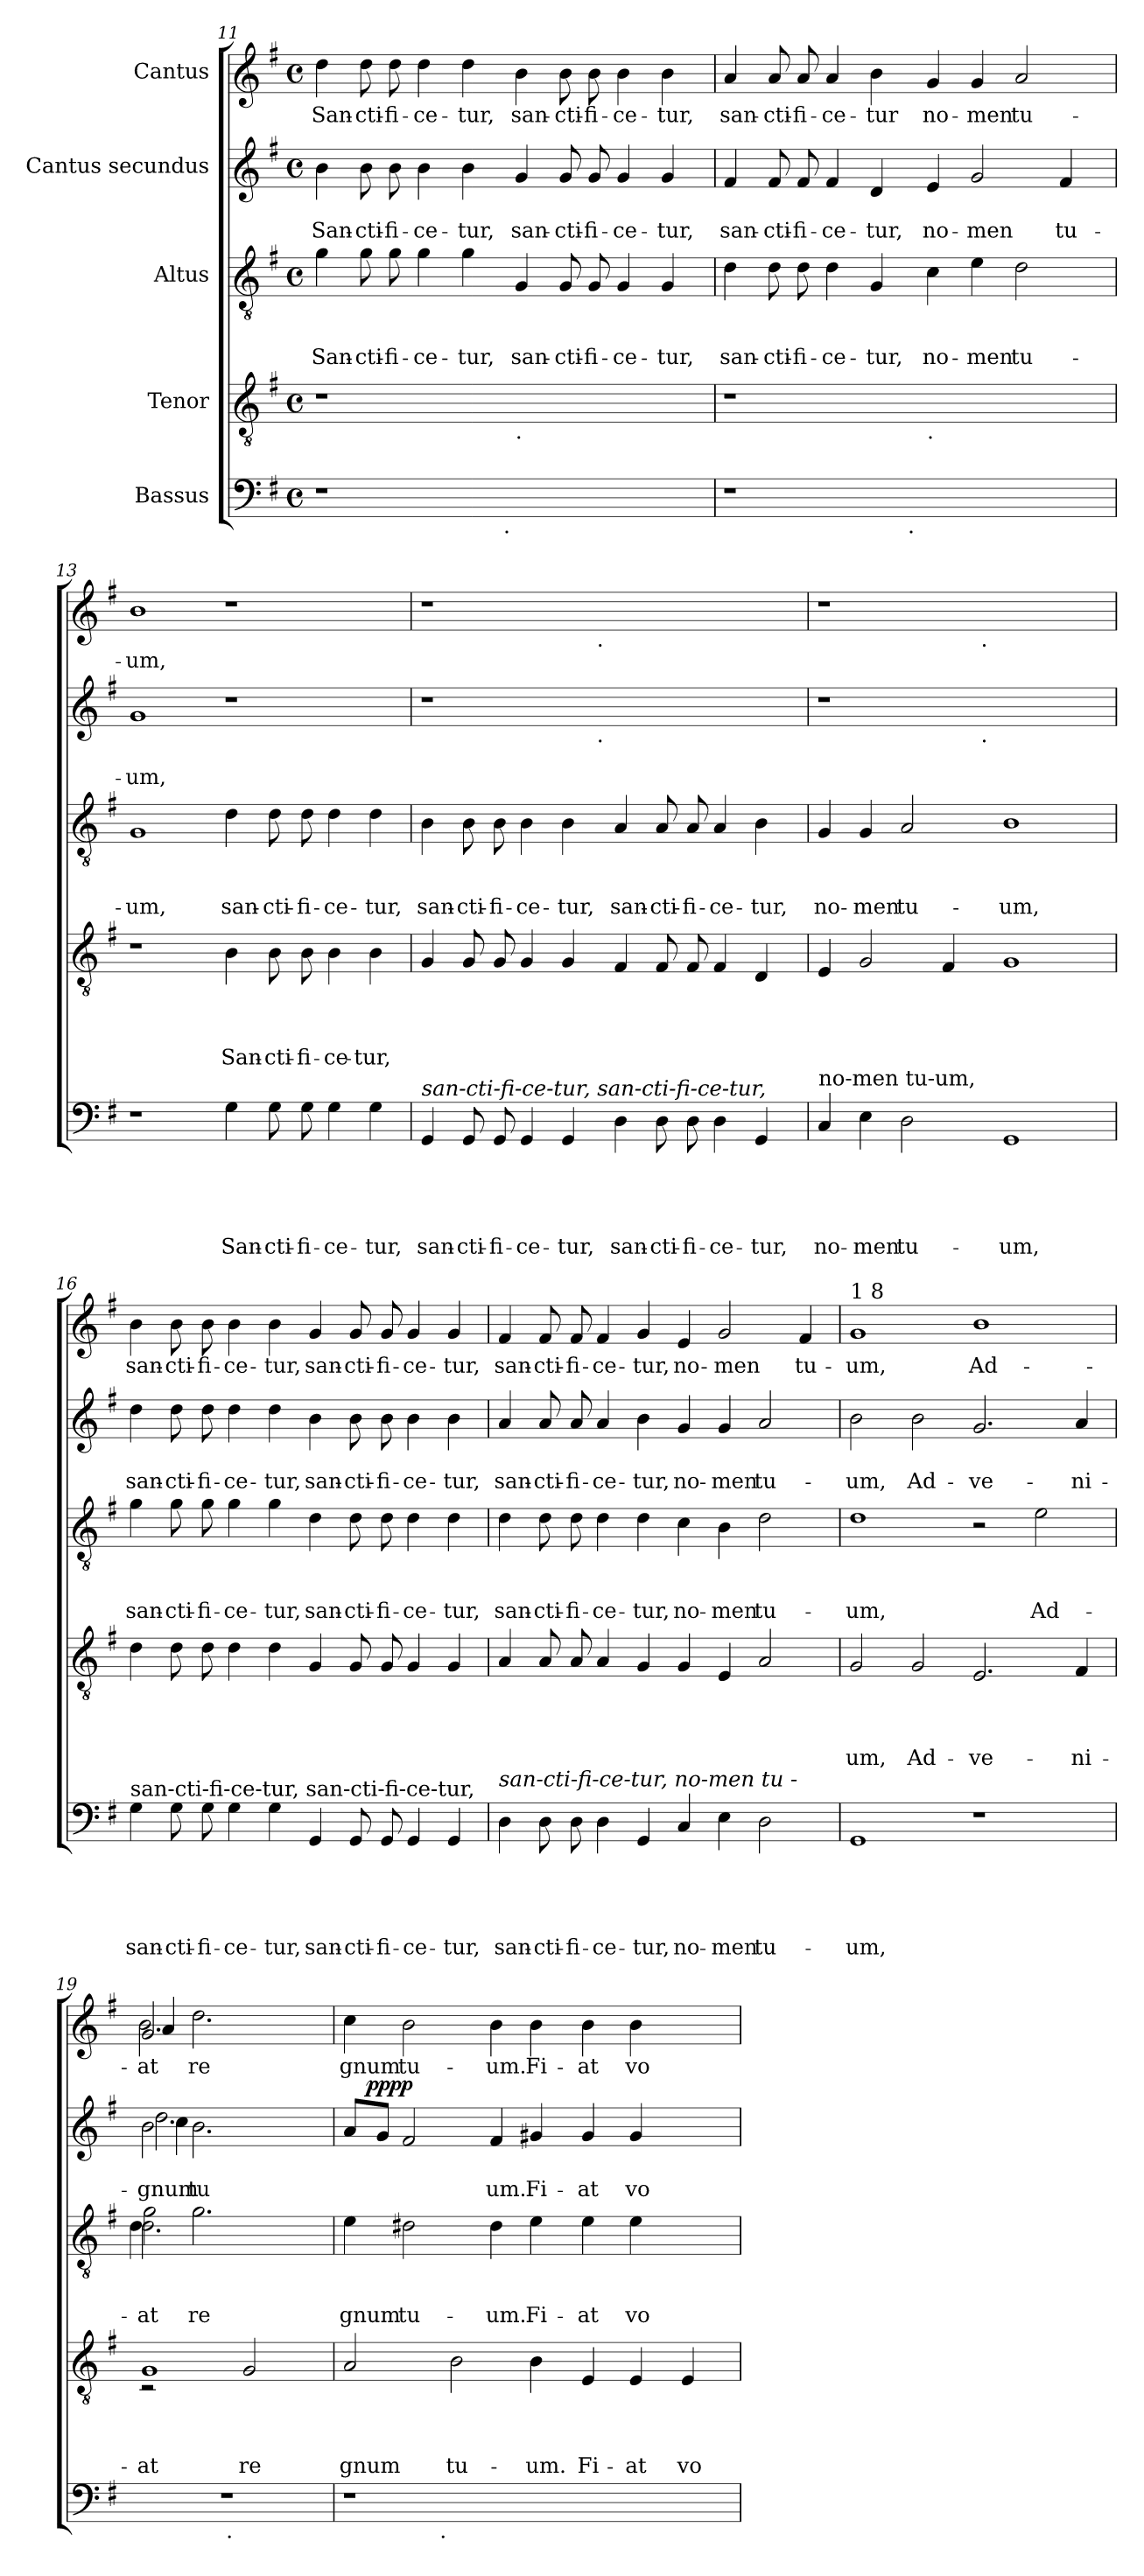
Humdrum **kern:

**kern	**text	**text	**text	**text	**text	**kern	**text	**text	**text	**text	**kern	**text	**text	**text	**kern	**text	**text	**dynam	**kern	**text
*part5	*part5	*part5	*part5	*part5	*part5	*part4	*part4	*part4	*part4	*part4	*part3	*part3	*part3	*part3	*part2	*part2	*part2	*part2	*part1	*part1
*staff5	*staff5	*staff5	*staff5	*staff5	*staff5	*staff4	*staff4	*staff4	*staff4	*staff4	*staff3	*staff3	*staff3	*staff3	*staff2	*staff2	*staff2	*staff2	*staff1	*staff1
*I"Bassus	*	*	*	*	*	*I"Tenor	*	*	*	*	*I"Altus	*	*	*	*I"Cantus secundus	*	*	*	*I"Cantus	*
*clefF4	*	*	*	*	*	*clefGv2	*	*	*	*	*clefGv2	*	*	*	*clefG2	*	*	*	*clefG2	*
*k[f#]	*	*	*	*	*	*k[f#]	*	*	*	*	*k[f#]	*	*	*	*k[f#]	*	*	*	*k[f#]	*
*G:	*	*	*	*	*	*G:	*	*	*	*	*G:	*	*	*	*G:	*	*	*	*G:	*
*M4/4	*	*	*	*	*	*M4/4	*	*	*	*	*M4/4	*	*	*	*M4/4	*	*	*	*M4/4	*
*met(c)	*	*	*	*	*	*met(c)	*	*	*	*	*met(c)	*	*	*	*met(c)	*	*	*	*met(c)	*
=11	=11	=11	=11	=11	=11	=11	=11	=11	=11	=11	=11	=11	=11	=11	=11	=11	=11	=11	=11	=11
!	!	!	!	!	!	!	!	!	!	!	!	!	!	!LO:LY:b	!	!	!LO:LY:b	!	!	!LO:LY:b
*^	*	*	*	*	*	*	*	*	*	*	*	*	*	*	*	*	*	*	*	*
1r	2ryy	.	.	.	.	.	1r	.	.	.	.	4g\	.	.	San-	4b\	.	San-	.	4dd\	San-
!	!	!	!	!	!	!	!	!	!	!	!	!	!	!	!LO:LY:b	!	!	!LO:LY:b	!	!	!LO:LY:b
.	.	.	.	.	.	.	.	.	.	.	.	8g\	.	.	-cti-	8b\	.	-cti-	.	8dd\	-cti-
!	!	!	!	!	!	!	!	!	!	!	!	!	!	!	!LO:LY:b	!	!	!LO:LY:b	!	!	!LO:LY:b
.	.	.	.	.	.	.	.	.	.	.	.	8g\	.	.	-fi-	8b\	.	-fi-	.	8dd\	-fi-
!	!	!	!	!	!	!	!	!	!	!	!	!	!	!	!LO:LY:b	!	!	!LO:LY:b	!	!	!LO:LY:b
.	4...ryy	.	.	.	.	.	.	.	.	.	.	4g\	.	.	-ce-	4b\	.	-ce-	.	4dd\	-ce-
!	!	!	!	!	!	!	!	!	!	!	!	!	!	!	!LO:LY:b:rj	!	!	!LO:LY:b:rj	!	!	!LO:LY:b:rj
.	.	.	.	.	.	.	.	.	.	.	.	4g\	.	.	-tur,	4b\	.	-tur,	.	4dd\	-tur,
!	!LO:TX:b:t=.	!	!	!	!	!	!	!	!	!	!	!	!	!	!	!	!	!	!	!	!
.	1ryy	.	.	.	.	.	.	.	.	.	.	.	.	.	.	.	.	.	.	.	.
!	!	!	!	!	!	!	!LO:TX:b:t=.	!	!	!	!	!	!	!	!	!	!	!	!	!	!
!	!	!	!	!	!	!	!	!	!	!	!	!	!	!	!LO:LY:b	!	!	!LO:LY:b	!	!	!LO:LY:b
1ryy	.	.	.	.	.	.	1ryy	.	.	.	.	4G/	.	.	san-	4g/	.	san-	.	4b\	san-
!	!	!	!	!	!	!	!	!	!	!	!	!	!	!	!LO:LY:b	!	!	!LO:LY:b	!	!	!LO:LY:b
.	.	.	.	.	.	.	.	.	.	.	.	8G/	.	.	-cti-	8g/	.	-cti-	.	8b\	-cti-
!	!	!	!	!	!	!	!	!	!	!	!	!	!	!	!LO:LY:b:rj	!	!	!LO:LY:b:rj	!	!	!LO:LY:b:rj
.	.	.	.	.	.	.	.	.	.	.	.	8G/	.	.	-fi-	8g/	.	-fi-	.	8b\	-fi-
!	!	!	!	!	!	!	!	!	!	!	!	!	!	!	!LO:LY:b	!	!	!LO:LY:b	!	!	!LO:LY:b
.	.	.	.	.	.	.	.	.	.	.	.	4G/	.	.	-ce-	4g/	.	-ce-	.	4b\	-ce-
!	!	!	!	!	!	!	!	!	!	!	!	!	!	!	!LO:LY:b:rj	!	!	!LO:LY:b:rj	!	!	!LO:LY:b:rj
.	.	.	.	.	.	.	.	.	.	.	.	4G/	.	.	-tur,	4g/	.	-tur,	.	4b\	-tur,
.	32ryy	.	.	.	.	.	.	.	.	.	.	.	.	.	.	.	.	.	.	.	.
=12	=12	=12	=12	=12	=12	=12	=12	=12	=12	=12	=12	=12	=12	=12	=12	=12	=12	=12	=12	=12	=12
!	!	!	!	!	!	!	!	!	!	!	!	!	!	!	!LO:LY:b	!	!	!LO:LY:b	!	!	!LO:LY:b
1r	2...ryy	.	.	.	.	.	1r	.	.	.	.	4d\	.	.	san-	4f#/	.	san-	.	4a/	san-
!	!	!	!	!	!	!	!	!	!	!	!	!	!	!	!LO:LY:b	!	!	!LO:LY:b	!	!	!LO:LY:b
.	.	.	.	.	.	.	.	.	.	.	.	8d\	.	.	-cti-	8f#/	.	-cti-	.	8a/	-cti-
!	!	!	!	!	!	!	!	!	!	!	!	!	!	!	!LO:LY:b:rj	!	!	!LO:LY:b:rj	!	!	!LO:LY:b:rj
.	.	.	.	.	.	.	.	.	.	.	.	8d\	.	.	-fi-	8f#/	.	-fi-	.	8a/	-fi-
!	!	!	!	!	!	!	!	!	!	!	!	!	!	!	!LO:LY:b	!	!	!LO:LY:b	!	!	!LO:LY:b
.	.	.	.	.	.	.	.	.	.	.	.	4d\	.	.	-ce-	4f#/	.	-ce-	.	4a/	-ce-
!	!	!	!	!	!	!	!	!	!	!	!	!	!	!	!LO:LY:b:rj	!	!	!LO:LY:b:rj	!	!	!LO:LY:b:rj
.	.	.	.	.	.	.	.	.	.	.	.	4G/	.	.	-tur,	4d/	.	-tur,	.	4b\	-tur
!	!LO:TX:b:t=.	!	!	!	!	!	!	!	!	!	!	!	!	!	!	!	!	!	!	!	!
.	1ryy	.	.	.	.	.	.	.	.	.	.	.	.	.	.	.	.	.	.	.	.
!	!	!	!	!	!	!	!LO:TX:b:t=.	!	!	!	!	!	!	!	!	!	!	!	!	!	!
!	!	!	!	!	!	!	!	!	!	!	!	!	!	!	!LO:LY:b	!	!	!LO:LY:b	!	!	!LO:LY:b
1ryy	.	.	.	.	.	.	1ryy	.	.	.	.	4c\	.	.	no-	4e/	.	no-	.	4g/	no-
!	!	!	!	!	!	!	!	!	!	!	!	!	!	!	!LO:LY:b	!	!	!LO:LY:b	!	!	!LO:LY:b
.	.	.	.	.	.	.	.	.	.	.	.	4e\	.	.	-men	2g/	.	-men	.	4g/	-men
!	!	!	!	!	!	!	!	!	!	!	!	!	!	!	!LO:LY:b	!	!	!	!	!	!LO:LY:b
.	.	.	.	.	.	.	.	.	.	.	.	2d\	.	.	tu-	.	.	.	.	2a/	tu-
!	!	!	!	!	!	!	!	!	!	!	!	!	!	!	!	!	!	!LO:LY:b	!	!	!
.	.	.	.	.	.	.	.	.	.	.	.	.	.	.	.	4f#/	.	tu-	.	.	.
.	16ryy	.	.	.	.	.	.	.	.	.	.	.	.	.	.	.	.	.	.	.	.
=13	=13	=13	=13	=13	=13	=13	=13	=13	=13	=13	=13	=13	=13	=13	=13	=13	=13	=13	=13	=13	=13
!	!	!	!	!	!	!	!	!	!	!	!	!	!	!	!LO:LY:b	!	!	!LO:LY:b	!	!	!LO:LY:b
*v	*v	*	*	*	*	*	*	*	*	*	*	*	*	*	*	*	*	*	*	*	*
1r	.	.	.	.	.	1r	.	.	.	.	1G	.	.	-um,	1g	.	-um,	.	1b	-um,
!	!	!	!	!	!LO:LY:b	!	!	!	!	!LO:LY:b	!	!	!	!LO:LY:b	!	!	!	!	!	!
4G\	.	.	.	.	San-	4B\	.	.	.	San-	4d\	.	.	san-	1r	.	.	.	1r	.
!	!	!	!	!	!LO:LY:b	!	!	!	!	!LO:LY:b	!	!	!	!LO:LY:b	!	!	!	!	!	!
8G\	.	.	.	.	-cti-	8B\	.	.	.	-cti-	8d\	.	.	-cti-	.	.	.	.	.	.
!	!	!	!	!	!LO:LY:b	!	!	!	!	!LO:LY:b	!	!	!	!LO:LY:b	!	!	!	!	!	!
8G\	.	.	.	.	-fi-	8B\	.	.	.	-fi-	8d\	.	.	-fi-	.	.	.	.	.	.
!	!	!	!	!	!LO:LY:b	!	!	!	!	!LO:LY:b	!	!	!	!LO:LY:b	!	!	!	!	!	!
4G\	.	.	.	.	-ce-	4B\	.	.	.	-ce-	4d\	.	.	-ce-	.	.	.	.	.	.
!	!	!	!	!	!LO:LY:b:rj	!	!	!	!	!LO:LY:b:rj	!	!	!	!LO:LY:b:rj	!	!	!	!	!	!
4G\	.	.	.	.	-tur,	4B\	.	.	.	-tur,	4d\	.	.	-tur,	.	.	.	.	.	.
!!LO:LB:g=z
=14	=14	=14	=14	=14	=14	=14	=14	=14	=14	=14	=14	=14	=14	=14	=14	=14	=14	=14	=14	=14
!	!	!	!	!	!	!	!	!	!	!	!	!	!	!	!	!	!	!	!LO:TX:a:t=1 4	!
!LO:TX:a:i:t=san-cti-fi-ce-tur, san-cti-fi-ce-tur,	!	!	!	!	!	!	!	!	!	!	!	!	!	!	!	!	!	!	!	!
!	!	!	!	!	!LO:LY:b	!	!	!	!	!	!	!	!	!LO:LY:b	!	!	!	!	!	!
*	*	*	*	*	*	*	*	*	*	*	*	*	*	*	*^	*	*	*	*^	*
4GG/	.	.	.	.	san-	4G/	.	.	.	.	4B\	.	.	san-	1r	2...ryy	.	.	.	1r	2...ryy	.
!	!	!	!	!	!LO:LY:b	!	!	!	!	!	!	!	!	!LO:LY:b	!	!	!	!	!	!	!	!
8GG/	.	.	.	.	-cti-	8G/	.	.	.	.	8B\	.	.	-cti-	.	.	.	.	.	.	.	.
!	!	!	!	!	!LO:LY:b	!	!	!	!	!	!	!	!	!LO:LY:b	!	!	!	!	!	!	!	!
8GG/	.	.	.	.	-fi-	8G/	.	.	.	.	8B\	.	.	-fi-	.	.	.	.	.	.	.	.
!	!	!	!	!	!LO:LY:b	!	!	!	!	!	!	!	!	!LO:LY:b	!	!	!	!	!	!	!	!
4GG/	.	.	.	.	-ce-	4G/	.	.	.	.	4B\	.	.	-ce-	.	.	.	.	.	.	.	.
!	!	!	!	!	!LO:LY:b:rj	!	!	!	!	!	!	!	!	!LO:LY:b:rj	!	!	!	!	!	!	!	!
4GG/	.	.	.	.	-tur,	4G/	.	.	.	.	4B\	.	.	-tur,	.	.	.	.	.	.	.	.
!	!	!	!	!	!	!	!	!	!	!	!	!	!	!	!	!	!	!	!	!	!LO:TX:b:t=.	!
!	!	!	!	!	!	!	!	!	!	!	!	!	!	!	!	!LO:TX:b:t=.	!	!	!	!	!	!
.	.	.	.	.	.	.	.	.	.	.	.	.	.	.	.	1ryy	.	.	.	.	1ryy	.
!	!	!	!	!	!LO:LY:b	!	!	!	!	!	!	!	!	!LO:LY:b	!	!	!	!	!	!	!	!
4D\	.	.	.	.	san-	4F#/	.	.	.	.	4A/	.	.	san-	1ryy	.	.	.	.	1ryy	.	.
!	!	!	!	!	!LO:LY:b	!	!	!	!	!	!	!	!	!LO:LY:b	!	!	!	!	!	!	!	!
8D\	.	.	.	.	-cti-	8F#/	.	.	.	.	8A/	.	.	-cti-	.	.	.	.	.	.	.	.
!	!	!	!	!	!LO:LY:b	!	!	!	!	!	!	!	!	!LO:LY:b	!	!	!	!	!	!	!	!
8D\	.	.	.	.	-fi-	8F#/	.	.	.	.	8A/	.	.	-fi-	.	.	.	.	.	.	.	.
!	!	!	!	!	!LO:LY:b	!	!	!	!	!	!	!	!	!LO:LY:b	!	!	!	!	!	!	!	!
4D\	.	.	.	.	-ce-	4F#/	.	.	.	.	4A/	.	.	-ce-	.	.	.	.	.	.	.	.
!	!	!	!	!	!LO:LY:b:rj	!	!	!	!	!	!	!	!	!LO:LY:b:rj	!	!	!	!	!	!	!	!
4GG/	.	.	.	.	-tur,	4D/	.	.	.	.	4B\	.	.	-tur,	.	.	.	.	.	.	.	.
.	.	.	.	.	.	.	.	.	.	.	.	.	.	.	.	16ryy	.	.	.	.	16ryy	.
=15	=15	=15	=15	=15	=15	=15	=15	=15	=15	=15	=15	=15	=15	=15	=15	=15	=15	=15	=15	=15	=15	=15
!LO:TX:a:t=no-men tu-um,	!	!	!	!	!	!	!	!	!	!	!	!	!	!	!	!	!	!	!	!	!	!
!	!	!	!	!	!LO:LY:b	!	!	!	!	!	!	!	!	!LO:LY:b	!	!	!	!	!	!	!	!
4C/	.	.	.	.	no-	4E/	.	.	.	.	4G/	.	.	no-	1r	2ryy	.	.	.	1r	2ryy	.
!	!	!	!	!	!LO:LY:b	!	!	!	!	!	!	!	!	!LO:LY:b	!	!	!	!	!	!	!	!
4E\	.	.	.	.	-men	2G/	.	.	.	.	4G/	.	.	-men	.	.	.	.	.	.	.	.
!	!	!	!	!	!LO:LY:b	!	!	!	!	!	!	!	!	!LO:LY:b	!	!	!	!	!	!	!	!
2D\	.	.	.	.	tu-	.	.	.	.	.	2A/	.	.	tu-	.	4ryy	.	.	.	.	4ryy	.
.	.	.	.	.	.	4F#/	.	.	.	.	.	.	.	.	.	8ryy	.	.	.	.	8ryy	.
.	.	.	.	.	.	.	.	.	.	.	.	.	.	.	.	32ryy	.	.	.	.	32ryy	.
!	!	!	!	!	!	!	!	!	!	!	!	!	!	!	!	!	!	!	!	!	!LO:TX:b:t=.	!
!	!	!	!	!	!	!	!	!	!	!	!	!	!	!	!	!LO:TX:b:t=.	!	!	!	!	!	!
.	.	.	.	.	.	.	.	.	.	.	.	.	.	.	.	1ryy	.	.	.	.	1ryy	.
!	!	!	!	!	!LO:LY:b	!	!	!	!	!	!	!	!	!LO:LY:b	!	!	!	!	!	!	!	!
1GG	.	.	.	.	-um,	1G	.	.	.	.	1B	.	.	-um,	1ryy	.	.	.	.	1ryy	.	.
.	.	.	.	.	.	.	.	.	.	.	.	.	.	.	.	16.ryy	.	.	.	.	16.ryy	.
=16	=16	=16	=16	=16	=16	=16	=16	=16	=16	=16	=16	=16	=16	=16	=16	=16	=16	=16	=16	=16	=16	=16
!LO:TX:a:t=san-cti-fi-ce-tur, san-cti-fi-ce-tur,	!	!	!	!	!	!	!	!	!	!	!	!	!	!	!	!	!	!	!	!	!	!
!	!	!	!	!	!LO:LY:b	!	!	!	!	!	!	!	!	!LO:LY:b	!	!	!	!LO:LY:b	!	!	!	!LO:LY:b
*	*	*	*	*	*	*	*	*	*	*	*	*	*	*	*v	*v	*	*	*	*	*	*
*	*	*	*	*	*	*	*	*	*	*	*	*	*	*	*	*	*	*	*v	*v	*
4G\	.	.	.	.	san-	4d\	.	.	.	.	4g\	.	.	san-	4dd\	.	san-	.	4b\	san-
!	!	!	!	!	!LO:LY:b	!	!	!	!	!	!	!	!	!LO:LY:b	!	!	!LO:LY:b	!	!	!LO:LY:b
8G\	.	.	.	.	-cti-	8d\	.	.	.	.	8g\	.	.	-cti-	8dd\	.	-cti-	.	8b\	-cti-
!	!	!	!	!	!LO:LY:b	!	!	!	!	!	!	!	!	!LO:LY:b	!	!	!LO:LY:b	!	!	!LO:LY:b
8G\	.	.	.	.	-fi-	8d\	.	.	.	.	8g\	.	.	-fi-	8dd\	.	-fi-	.	8b\	-fi-
!	!	!	!	!	!LO:LY:b	!	!	!	!	!	!	!	!	!LO:LY:b	!	!	!LO:LY:b	!	!	!LO:LY:b
4G\	.	.	.	.	-ce-	4d\	.	.	.	.	4g\	.	.	-ce-	4dd\	.	-ce-	.	4b\	-ce-
!	!	!	!	!	!LO:LY:b:rj	!	!	!	!	!	!	!	!	!LO:LY:b:rj	!	!	!LO:LY:b:rj	!	!	!LO:LY:b:rj
4G\	.	.	.	.	-tur,	4d\	.	.	.	.	4g\	.	.	-tur,	4dd\	.	-tur,	.	4b\	-tur,
!	!	!	!	!	!LO:LY:b	!	!	!	!	!	!	!	!	!LO:LY:b	!	!	!LO:LY:b	!	!	!LO:LY:b
4GG/	.	.	.	.	san-	4G/	.	.	.	.	4d\	.	.	san-	4b\	.	san-	.	4g/	san-
!	!	!	!	!	!LO:LY:b	!	!	!	!	!	!	!	!	!LO:LY:b	!	!	!LO:LY:b	!	!	!LO:LY:b
8GG/	.	.	.	.	-cti-	8G/	.	.	.	.	8d\	.	.	-cti-	8b\	.	-cti-	.	8g/	-cti-
!	!	!	!	!	!LO:LY:b	!	!	!	!	!	!	!	!	!LO:LY:b	!	!	!LO:LY:b	!	!	!LO:LY:b
8GG/	.	.	.	.	-fi-	8G/	.	.	.	.	8d\	.	.	-fi-	8b\	.	-fi-	.	8g/	-fi-
!	!	!	!	!	!LO:LY:b	!	!	!	!	!	!	!	!	!LO:LY:b	!	!	!LO:LY:b	!	!	!LO:LY:b
4GG/	.	.	.	.	-ce-	4G/	.	.	.	.	4d\	.	.	-ce-	4b\	.	-ce-	.	4g/	-ce-
!	!	!	!	!	!LO:LY:b:rj	!	!	!	!	!	!	!	!	!LO:LY:b:rj	!	!	!LO:LY:b:rj	!	!	!LO:LY:b:rj
4GG/	.	.	.	.	-tur,	4G/	.	.	.	.	4d\	.	.	-tur,	4b\	.	-tur,	.	4g/	-tur,
=17	=17	=17	=17	=17	=17	=17	=17	=17	=17	=17	=17	=17	=17	=17	=17	=17	=17	=17	=17	=17
!LO:TX:a:i:t=san-cti-fi-ce-tur, no-men tu -	!	!	!	!	!	!	!	!	!	!	!	!	!	!	!	!	!	!	!	!
!	!	!	!	!	!LO:LY:b	!	!	!	!	!	!	!	!	!LO:LY:b	!	!	!LO:LY:b	!	!	!LO:LY:b
4D\	.	.	.	.	san-	4A/	.	.	.	.	4d\	.	.	san-	4a/	.	san-	.	4f#/	san-
!	!	!	!	!	!LO:LY:b	!	!	!	!	!	!	!	!	!LO:LY:b	!	!	!LO:LY:b	!	!	!LO:LY:b
8D\	.	.	.	.	-cti-	8A/	.	.	.	.	8d\	.	.	-cti-	8a/	.	-cti-	.	8f#/	-cti-
!	!	!	!	!	!LO:LY:b	!	!	!	!	!	!	!	!	!LO:LY:b	!	!	!LO:LY:b	!	!	!LO:LY:b
8D\	.	.	.	.	-fi-	8A/	.	.	.	.	8d\	.	.	-fi-	8a/	.	-fi-	.	8f#/	-fi-
!	!	!	!	!	!LO:LY:b	!	!	!	!	!	!	!	!	!LO:LY:b	!	!	!LO:LY:b	!	!	!LO:LY:b
4D\	.	.	.	.	-ce-	4A/	.	.	.	.	4d\	.	.	-ce-	4a/	.	-ce-	.	4f#/	-ce-
!	!	!	!	!	!LO:LY:b:rj	!	!	!	!	!	!	!	!	!LO:LY:b:rj	!	!	!LO:LY:b:rj	!	!	!LO:LY:b:rj
4GG/	.	.	.	.	-tur,	4G/	.	.	.	.	4d\	.	.	-tur,	4b\	.	-tur,	.	4g/	-tur,
!	!	!	!	!	!LO:LY:b	!	!	!	!	!	!	!	!	!LO:LY:b	!	!	!LO:LY:b	!	!	!LO:LY:b
4C/	.	.	.	.	no-	4G/	.	.	.	.	4c\	.	.	no-	4g/	.	no-	.	4e/	no-
!	!	!	!	!	!LO:LY:b	!	!	!	!	!	!	!	!	!LO:LY:b	!	!	!LO:LY:b	!	!	!LO:LY:b
4E\	.	.	.	.	-men	4E/	.	.	.	.	4B\	.	.	-men	4g/	.	-men	.	2g/	-men
!	!	!	!	!	!LO:LY:b	!	!	!	!	!	!	!	!	!LO:LY:b	!	!	!LO:LY:b	!	!	!
2D\	.	.	.	.	tu-	2A/	.	.	.	.	2d\	.	.	tu-	2a/	.	tu-	.	.	.
!	!	!	!	!	!	!	!	!	!	!	!	!	!	!	!	!	!	!	!	!LO:LY:b
.	.	.	.	.	.	.	.	.	.	.	.	.	.	.	.	.	.	.	4f#/	tu-
!!LO:LB:g=z
=18	=18	=18	=18	=18	=18	=18	=18	=18	=18	=18	=18	=18	=18	=18	=18	=18	=18	=18	=18	=18
!	!	!	!	!	!	!	!	!	!	!	!	!	!	!	!	!	!	!	!LO:TX:a:t=1 8	!
!	!	!	!	!	!LO:LY:b	!	!	!	!	!LO:LY:b	!	!	!	!LO:LY:b	!	!	!LO:LY:b	!	!	!LO:LY:b
1GG	.	.	.	.	-um,	2G/	.	.	.	um,	1d	.	.	-um,	2b\	.	-um,	.	1g	-um,
!	!	!	!	!	!	!	!	!	!	!LO:LY:b	!	!	!	!	!	!	!LO:LY:b	!	!	!
.	.	.	.	.	.	2G/	.	.	.	Ad-	.	.	.	.	2b\	.	Ad-	.	.	.
!	!	!	!	!	!	!	!	!	!	!LO:LY:b:rj	!	!	!	!	!	!	!LO:LY:b:rj	!	!	!LO:LY:b
1r	.	.	.	.	.	2.E/	.	.	.	-ve-	2r	.	.	.	2.g/	.	-ve-	.	1b	Ad-
!	!	!	!	!	!	!	!	!	!	!	!	!	!	!LO:LY:b	!	!	!	!	!	!
.	.	.	.	.	.	.	.	.	.	.	2e\	.	.	Ad-	.	.	.	.	.	.
!	!	!	!	!	!	!	!	!	!	!LO:LY:b	!	!	!	!	!	!	!LO:LY:b	!	!	!
.	.	.	.	.	.	4F#/	.	.	.	-ni-	.	.	.	.	4a/	.	-ni-	.	.	.
=19	=19	=19	=19	=19	=19	=19	=19	=19	=19	=19	=19	=19	=19	=19	=19	=19	=19	=19	=19	=19
!	!	!	!	!	!	!	!	!	!	!LO:LY:b	!	!	!	!LO:LY:b	!	!	!	!	!	!
*	*	*	*	*	*	*^	*	*	*	*	*^	*	*	*	*	*	*	*	*	*
!	!	!	!	!	!	!	!	!	!	!	!	!	!	!	!	!LO:LY:b	!	!	!	!	!	!
*	*	*	*	*	*	*	*	*	*	*	*	*	*^	*	*	*	*	*	*	*	*	*
!	!	!	!	!	!	!	!	!	!	!	!	!	!	!	!	!	!LO:LY:b:rj	!	!	!LO:LY:b	!	!	!
*	*	*	*	*	*	*	*	*	*	*	*	*	*	*	*	*	*	*^	*	*	*	*	*
!	!	!	!	!	!	!	!	!	!	!	!	!	!	!	!	!	!	!	!	!	!LO:LY:b	!	!	!
*	*	*	*	*	*	*	*	*	*	*	*	*	*	*	*	*	*	*	*^	*	*	*	*	*
!	!	!	!	!	!	!	!	!	!	!	!	!	!	!	!	!	!	!	!	!	!	!LO:LY:b	!	!	!LO:LY:b
*	*	*	*	*	*	*	*	*	*	*	*	*	*	*	*	*	*	*	*	*	*	*	*	*^	*
!	!	!	!	!	!	!	!	!	!	!	!	!	!	!	!	!	!	!	!	!	!	!	!	!	!	!LO:LY:b
*	*	*	*	*	*	*	*	*	*	*	*	*	*	*	*	*	*	*	*	*	*	*	*	*	*^	*
!	!	!	!	!	!	!	!	!	!	!	!	!	!	!	!	!	!	!	!	!	!	!	!	!	!	!	!LO:LY:b:rj
*^	*	*	*	*	*	*	*	*	*	*	*	*	*	*	*	*	*	*	*	*	*	*	*	*	*	*	*
1r	4..ryy	.	.	.	.	.	1G	2rC	.	.	.	-at	2.d\	4d\	2g\	.	.	-at	2b\	2.dd\	4cc\	.	-gnum	.	2.g/	4a/	2b\	-at
!	!	!	!	!	!	!	!	!	!	!	!	!	!	!	!	!	!	!LO:LY:b	!	!	!	!	!LO:LY:b	!	!	!	!	!LO:LY:b
.	.	.	.	.	.	.	.	.	.	.	.	.	.	2.g\	.	.	.	-re-	.	.	2.b\	.	tu-	.	.	2.dd\	.	-re-
!	!LO:TX:b:t=.	!	!	!	!	!	!	!	!	!	!	!	!	!	!	!	!	!	!	!	!	!	!	!	!	!	!	!
.	2ryy	.	.	.	.	.	.	.	.	.	.	.	.	.	.	.	.	.	.	.	.	.	.	.	.	.	.	.
!	!	!	!	!	!	!	!	!	!	!	!	!LO:LY:b	!	!	!	!	!	!	!	!	!	!	!	!	!	!	!	!
.	.	.	.	.	.	.	.	2G/	.	.	.	re-	.	.	2ryy	.	.	.	2ryy	.	.	.	.	.	.	.	2ryy	.
.	.	.	.	.	.	.	.	.	.	.	.	.	4ryy	.	.	.	.	.	.	4ryy	.	.	.	.	4ryy	.	.	.
.	16ryy	.	.	.	.	.	.	.	.	.	.	.	.	.	.	.	.	.	.	.	.	.	.	.	.	.	.	.
=20	=20	=20	=20	=20	=20	=20	=20	=20	=20	=20	=20	=20	=20	=20	=20	=20	=20	=20	=20	=20	=20	=20	=20	=20	=20	=20	=20	=20
!	!	!	!	!	!	!	!	!	!	!	!	!LO:LY:b	!	!	!	!	!	!LO:LY:b	!	!	!	!	!	!	!	!	!	!LO:LY:b
*	*	*	*	*	*	*	*v	*v	*	*	*	*	*	*	*	*	*	*	*	*v	*v	*	*	*	*v	*v	*v	*
*	*	*	*	*	*	*	*	*	*	*	*	*v	*v	*v	*	*	*	*	*	*	*	*	*	*
1r	4...ryy	.	.	.	.	.	2A/	.	.	.	-gnum	4e\	.	.	gnum	8a/L	16.ryy	.	.	.	4cc\	gnum
!	!	!	!	!	!	!	!	!	!	!	!	!	!	!	!	!	!	!	!	!LO:DY:a	!	!
.	.	.	.	.	.	.	.	.	.	.	.	.	.	.	.	.	1ryy	.	.	pppp	.	.
.	.	.	.	.	.	.	.	.	.	.	.	.	.	.	.	8g/J	.	.	.	.	.	.
!	!	!	!	!	!	!	!	!	!	!	!	!	!	!	!LO:LY:b	!	!	!	!	!	!	!LO:LY:b
.	.	.	.	.	.	.	.	.	.	.	.	2d#X\	.	.	tu-	2f#/	.	.	.	.	2b\	tu-
!	!LO:TX:b:t=.	!	!	!	!	!	!	!	!	!	!	!	!	!	!	!	!	!	!	!	!	!
.	1ryy	.	.	.	.	.	.	.	.	.	.	.	.	.	.	.	.	.	.	.	.	.
!	!	!	!	!	!	!	!	!	!	!	!LO:LY:b	!	!	!	!	!	!	!	!	!	!	!
.	.	.	.	.	.	.	2B\	.	.	.	tu-	.	.	.	.	.	.	.	.	.	.	.
!	!	!	!	!	!	!	!	!	!	!	!	!	!	!	!LO:LY:b:rj	!	!	!	!LO:LY:b	!	!	!LO:LY:b:rj
.	.	.	.	.	.	.	.	.	.	.	.	4d#\	.	.	-um.	4f#/	.	.	-um.	.	4b\	-um.
!	!	!	!	!	!	!	!	!	!	!	!LO:LY:b:rj	!	!	!	!LO:LY:b	!	!	!	!LO:LY:b	!	!	!LO:LY:b
1ryy	.	.	.	.	.	.	4B\	.	.	.	-um.	4e\	.	.	Fi-	4g#X/	.	.	Fi-	.	4b\	Fi-
.	.	.	.	.	.	.	.	.	.	.	.	.	.	.	.	.	2ryy	.	.	.	.	.
!	!	!	!	!	!	!	!	!	!	!	!LO:LY:b	!	!	!	!LO:LY:b:rj	!	!	!	!LO:LY:b:rj	!	!	!LO:LY:b:rj
.	.	.	.	.	.	.	4E/	.	.	.	Fi-	4e\	.	.	-at	4g#/	.	.	-at	.	4b\	-at
.	2ryy	.	.	.	.	.	.	.	.	.	.	.	.	.	.	.	.	.	.	.	.	.
!	!	!	!	!	!	!	!	!	!	!	!LO:LY:b:rj	!	!	!	!LO:LY:b	!	!	!	!LO:LY:b	!	!	!LO:LY:b
.	.	.	.	.	.	.	4E/	.	.	.	-at	4e\	.	.	vo-	4g#/	.	.	vo-	.	4b\	vo-
.	.	.	.	.	.	.	.	.	.	.	.	.	.	.	.	.	4ryy	.	.	.	.	.
!	!	!	!	!	!	!	!	!	!	!	!LO:LY:b	!	!	!	!	!	!	!	!	!	!	!
.	.	.	.	.	.	.	4E/	.	.	.	vo-	4ryy	.	.	.	4ryy	.	.	.	.	4ryy	.
.	.	.	.	.	.	.	.	.	.	.	.	.	.	.	.	.	8ryy	.	.	.	.	.
.	32ryy	.	.	.	.	.	.	.	.	.	.	.	.	.	.	.	32ryy	.	.	.	.	.
*v	*v	*	*	*	*	*	*	*	*	*	*	*	*	*	*	*v	*v	*	*	*	*	*
=	=	=	=	=	=	=	=	=	=	=	=	=	=	=	=	=	=	=	=	=
*-	*-	*-	*-	*-	*-	*-	*-	*-	*-	*-	*-	*-	*-	*-	*-	*-	*-	*-	*-	*-
